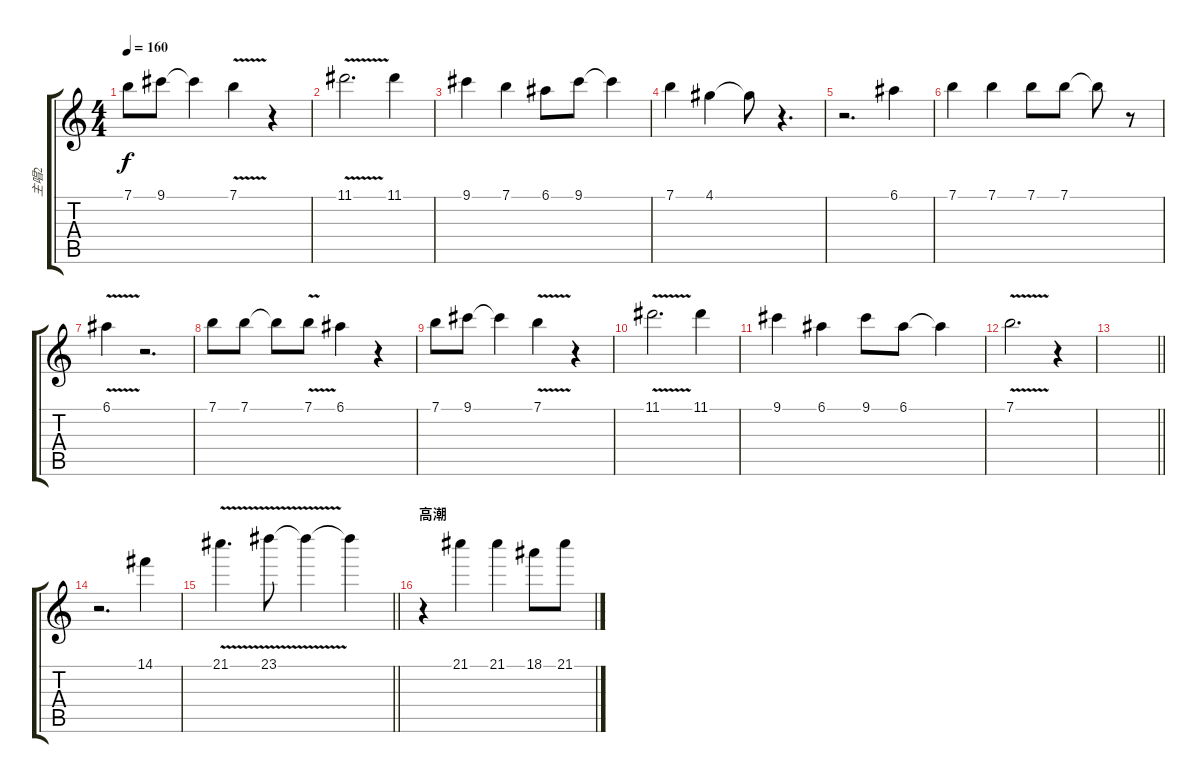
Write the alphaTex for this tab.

\track ("主唱2" "主唱2") {instrument contrabass}
\staff {score tabs}
\tuning (E4 B3 G3 D3 A2 E2) {hide}
\ts (4 4)
\tempo 160
\clef g2
\ks c
7.1.8{dy f} 9.1.8 9.1{t}.4 7.1{v}.4 r.4 |
11.1{v}.2{d} 11.1.4 |
9.1.4 7.1.4 6.1.8 9.1.8 9.1{t}.4 |
7.1.4 4.1.4 4.1{t}.8 r.4{d} |
r.2{d} 6.1.4 |
7.1.4 7.1.4 7.1.8 7.1.8 7.1{t}.8 r.8 |
6.1{v}.4 r.2{d} |
7.1.8 7.1.8 7.1{t}.8 7.1{v}.8 6.1.4 r.4 |
7.1.8 9.1.8 9.1{t}.4 7.1{v}.4 r.4 |
11.1{v}.2{d} 11.1.4 |
9.1.4 6.1.4 9.1.8 6.1.8 6.1{t}.4 |
7.1{v}.2{d} r.4 |
\barLineRight lightlight
|
r.2{d} 14.1.4 |
\barLineRight lightlight
21.1{v}.4{d} 23.1{v}.8 23.1{t}.4 23.1{t}.4 |
\section ("" "高潮")
r.4 21.1.4 21.1.4 18.1.8 21.1.8
